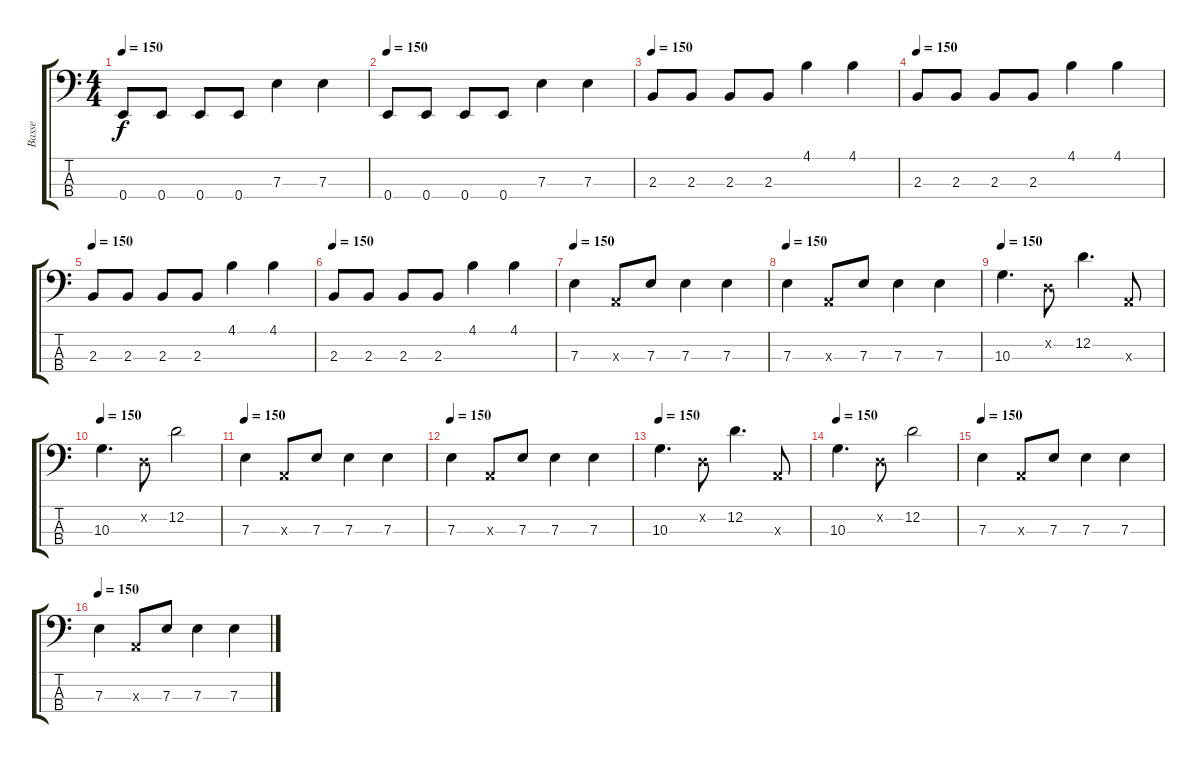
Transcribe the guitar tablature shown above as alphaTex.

\track ("Basse" "Basse") {instrument electricbasspick}
\staff {score tabs}
\tuning (G2 D2 A1 E1) {hide}
\ts (4 4)
\tempo 150
\clef f4
\ks c
0.4.8{dy f} 0.4.8 0.4.8 0.4.8 7.3.4 7.3.4 |
\tempo 150
0.4.8 0.4.8 0.4.8 0.4.8 7.3.4 7.3.4 |
\tempo 150
2.3.8 2.3.8 2.3.8 2.3.8 4.1.4 4.1.4 |
\tempo 150
2.3.8 2.3.8 2.3.8 2.3.8 4.1.4 4.1.4 |
\tempo 150
2.3.8 2.3.8 2.3.8 2.3.8 4.1.4 4.1.4 |
\tempo 150
2.3.8 2.3.8 2.3.8 2.3.8 4.1.4 4.1.4 |
\tempo 150
7.3.4 0.3{x}.8 7.3.8 7.3.4 7.3.4 |
\tempo 150
7.3.4 0.3{x}.8 7.3.8 7.3.4 7.3.4 |
\tempo 150
10.3.4{d} 0.2{x}.8 12.2.4{d} 0.3{x}.8 |
\tempo 150
10.3.4{d} 0.2{x}.8 12.2.2 |
\tempo 150
7.3.4 0.3{x}.8 7.3.8 7.3.4 7.3.4 |
\tempo 150
7.3.4 0.3{x}.8 7.3.8 7.3.4 7.3.4 |
\tempo 150
10.3.4{d} 0.2{x}.8 12.2.4{d} 0.3{x}.8 |
\tempo 150
10.3.4{d} 0.2{x}.8 12.2.2 |
\tempo 150
7.3.4 0.3{x}.8 7.3.8 7.3.4 7.3.4 |
\tempo 150
7.3.4 0.3{x}.8 7.3.8 7.3.4 7.3.4
